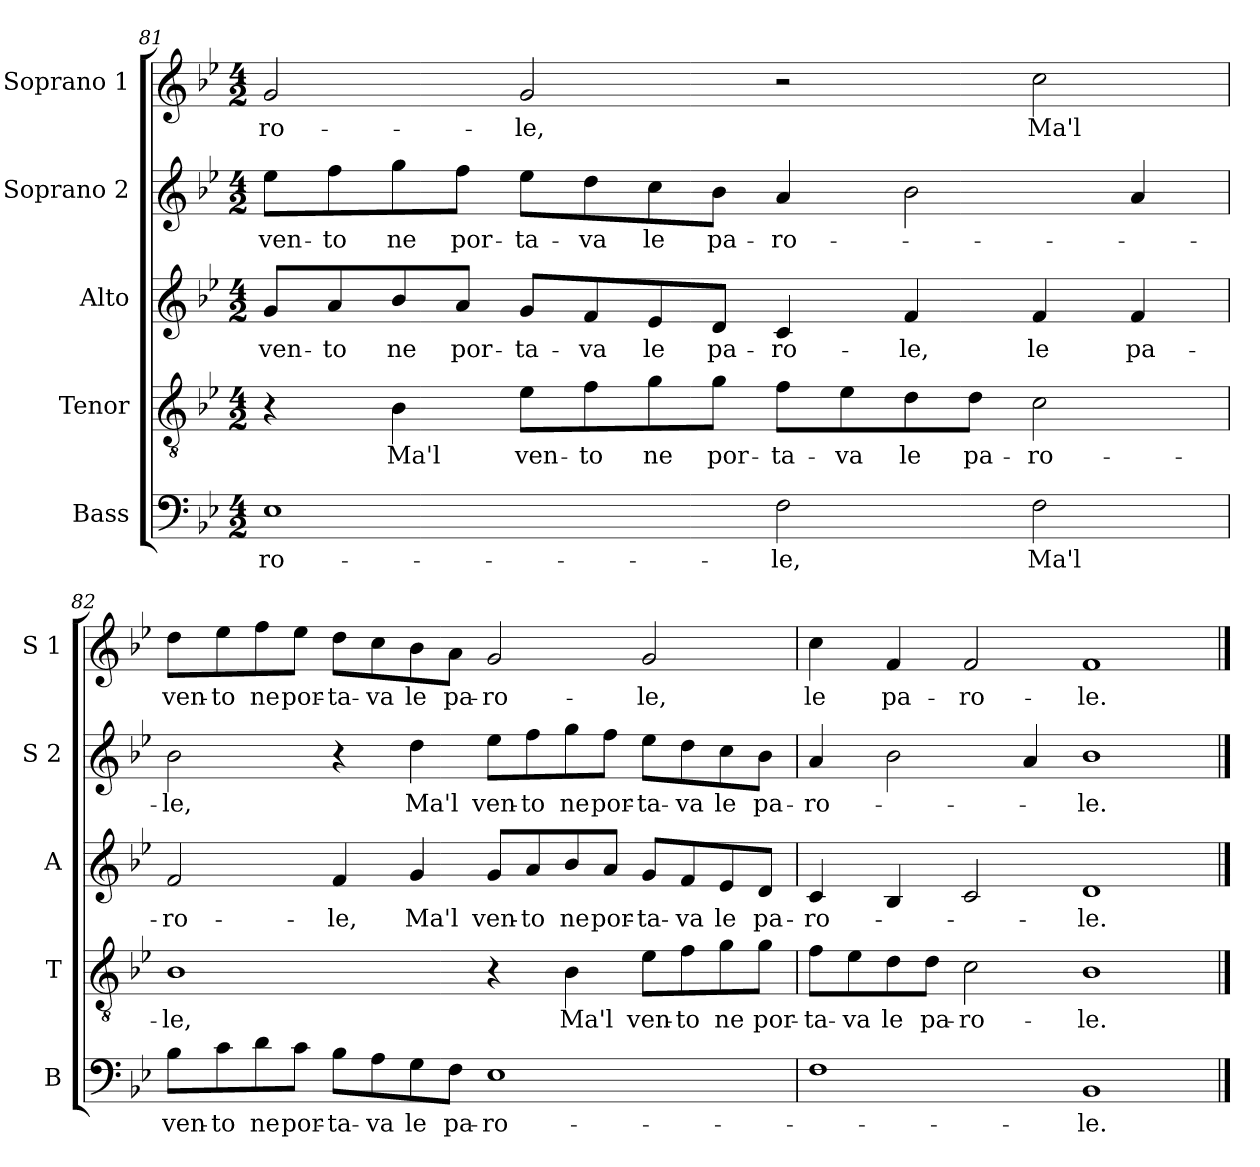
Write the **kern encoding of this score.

**kern	**text	**kern	**text	**kern	**text	**kern	**text	**kern	**text
*part5	*part5	*part4	*part4	*part3	*part3	*part2	*part2	*part1	*part1
*staff5	*staff5	*staff4	*staff4	*staff3	*staff3	*staff2	*staff2	*staff1	*staff1
*I"Bass	*	*I"Tenor	*	*I"Alto	*	*I"Soprano 2	*	*I"Soprano 1	*
*I'B	*	*I'T	*	*I'A	*	*I'S 2	*	*I'S 1	*
*clefF4	*	*clefGv2	*	*clefG2	*	*clefG2	*	*clefG2	*
*k[b-e-]	*	*k[b-e-]	*	*k[b-e-]	*	*k[b-e-]	*	*k[b-e-]	*
*B-:	*	*B-:	*	*B-:	*	*B-:	*	*B-:	*
*M4/2	*	*M4/2	*	*M4/2	*	*M4/2	*	*M4/2	*
=81	=81	=81	=81	=81	=81	=81	=81	=81	=81
!	!LO:LY:b	!	!	!	!LO:LY:b	!	!LO:LY:b	!	!LO:LY:b
1E-	-ro-	4r	.	8g/L	ven-	8ee-\L	ven-	2g/	-ro-
!	!	!	!	!	!LO:LY:b	!	!LO:LY:b	!	!
.	.	.	.	8a/	-to	8ff\	-to	.	.
!	!	!	!LO:LY:b	!	!LO:LY:b	!	!LO:LY:b	!	!
.	.	4B-\	Ma'l	8b-/	ne	8gg\	ne	.	.
!	!	!	!	!	!LO:LY:b	!	!LO:LY:b	!	!
.	.	.	.	8a/J	por-	8ff\J	por-	.	.
!	!	!	!LO:LY:b	!	!LO:LY:b	!	!LO:LY:b	!	!LO:LY:b
.	.	8e-\L	ven-	8g/L	-ta-	8ee-\L	-ta-	2g/	-le,
!	!	!	!LO:LY:b	!	!LO:LY:b	!	!LO:LY:b	!	!
.	.	8f\	-to	8f/	-va	8dd\	-va	.	.
!	!	!	!LO:LY:b	!	!LO:LY:b	!	!LO:LY:b	!	!
.	.	8g\	ne	8e-/	le	8cc\	le	.	.
!	!	!	!LO:LY:b	!	!LO:LY:b	!	!LO:LY:b	!	!
.	.	8g\J	por-	8d/J	pa-	8b-\J	pa-	.	.
!	!LO:LY:b	!	!LO:LY:b	!	!LO:LY:b	!	!LO:LY:b	!	!
2F\	-le,	8f\L	-ta-	4c/	-ro-	4a/	-ro-	2r	.
!	!	!	!LO:LY:b	!	!	!	!	!	!
.	.	8e-\	-va	.	.	.	.	.	.
!	!	!	!LO:LY:b	!	!LO:LY:b	!	!	!	!
.	.	8d\	le	4f/	-le,	2b-\	.	.	.
!	!	!	!LO:LY:b	!	!	!	!	!	!
.	.	8d\J	pa-	.	.	.	.	.	.
!	!LO:LY:b	!	!LO:LY:b	!	!LO:LY:b	!	!	!	!LO:LY:b
2F\	Ma'l	2c\	-ro-	4f/	le	.	.	2cc\	Ma'l
!	!	!	!	!	!LO:LY:b	!	!	!	!
.	.	.	.	4f/	pa-	4a/	.	.	.
!!LO:LB:g=z
=82	=82	=82	=82	=82	=82	=82	=82	=82	=82
!	!LO:LY:b	!	!LO:LY:b	!	!LO:LY:b	!	!LO:LY:b	!	!LO:LY:b
8B-\L	ven-	1B-	-le,	2f/	-ro-	2b-\	-le,	8dd\L	ven-
!	!LO:LY:b	!	!	!	!	!	!	!	!LO:LY:b
8c\	-to	.	.	.	.	.	.	8ee-\	-to
!	!LO:LY:b	!	!	!	!	!	!	!	!LO:LY:b
8d\	ne	.	.	.	.	.	.	8ff\	ne
!	!LO:LY:b	!	!	!	!	!	!	!	!LO:LY:b
8c\J	por-	.	.	.	.	.	.	8ee-\J	por-
!	!LO:LY:b	!	!	!	!LO:LY:b	!	!	!	!LO:LY:b
8B-\L	-ta-	.	.	4f/	-le,	4r	.	8dd\L	-ta-
!	!LO:LY:b	!	!	!	!	!	!	!	!LO:LY:b
8A\	-va	.	.	.	.	.	.	8cc\	-va
!	!LO:LY:b	!	!	!	!LO:LY:b	!	!LO:LY:b	!	!LO:LY:b
8G\	le	.	.	4g/	Ma'l	4dd\	Ma'l	8b-\	le
!	!LO:LY:b	!	!	!	!	!	!	!	!LO:LY:b
8F\J	pa-	.	.	.	.	.	.	8a\J	pa-
!	!LO:LY:b	!	!	!	!LO:LY:b	!	!LO:LY:b	!	!LO:LY:b
1E-	-ro-	4r	.	8g/L	ven-	8ee-\L	ven-	2g/	-ro-
!	!	!	!	!	!LO:LY:b	!	!LO:LY:b	!	!
.	.	.	.	8a/	-to	8ff\	-to	.	.
!	!	!	!LO:LY:b	!	!LO:LY:b	!	!LO:LY:b	!	!
.	.	4B-\	Ma'l	8b-/	ne	8gg\	ne	.	.
!	!	!	!	!	!LO:LY:b	!	!LO:LY:b	!	!
.	.	.	.	8a/J	por-	8ff\J	por-	.	.
!	!	!	!LO:LY:b	!	!LO:LY:b	!	!LO:LY:b	!	!LO:LY:b
.	.	8e-\L	ven-	8g/L	-ta-	8ee-\L	-ta-	2g/	-le,
!	!	!	!LO:LY:b	!	!LO:LY:b	!	!LO:LY:b	!	!
.	.	8f\	-to	8f/	-va	8dd\	-va	.	.
!	!	!	!LO:LY:b	!	!LO:LY:b	!	!LO:LY:b	!	!
.	.	8g\	ne	8e-/	le	8cc\	le	.	.
!	!	!	!LO:LY:b	!	!LO:LY:b	!	!LO:LY:b	!	!
.	.	8g\J	por-	8d/J	pa-	8b-\J	pa-	.	.
=83	=83	=83	=83	=83	=83	=83	=83	=83	=83
!	!	!	!LO:LY:b	!	!LO:LY:b	!	!LO:LY:b	!	!LO:LY:b
1F	.	8f\L	-ta-	4c/	-ro-	4a/	-ro-	4cc\	le
!	!	!	!LO:LY:b	!	!	!	!	!	!
.	.	8e-\	-va	.	.	.	.	.	.
!	!	!	!LO:LY:b	!	!	!	!	!	!LO:LY:b
.	.	8d\	le	4B-/	.	2b-\	.	4f/	pa-
!	!	!	!LO:LY:b	!	!	!	!	!	!
.	.	8d\J	pa-	.	.	.	.	.	.
!	!	!	!LO:LY:b	!	!	!	!	!	!LO:LY:b
.	.	2c\	-ro-	2c/	.	.	.	2f/	-ro-
.	.	.	.	.	.	4a/	.	.	.
!	!LO:LY:b	!	!LO:LY:b	!	!LO:LY:b	!	!LO:LY:b	!	!LO:LY:b
1BB-	-le.	1B-	-le.	1d	-le.	1b-	-le.	1f	-le.
==	==	==	==	==	==	==	==	==	==
*-	*-	*-	*-	*-	*-	*-	*-	*-	*-
